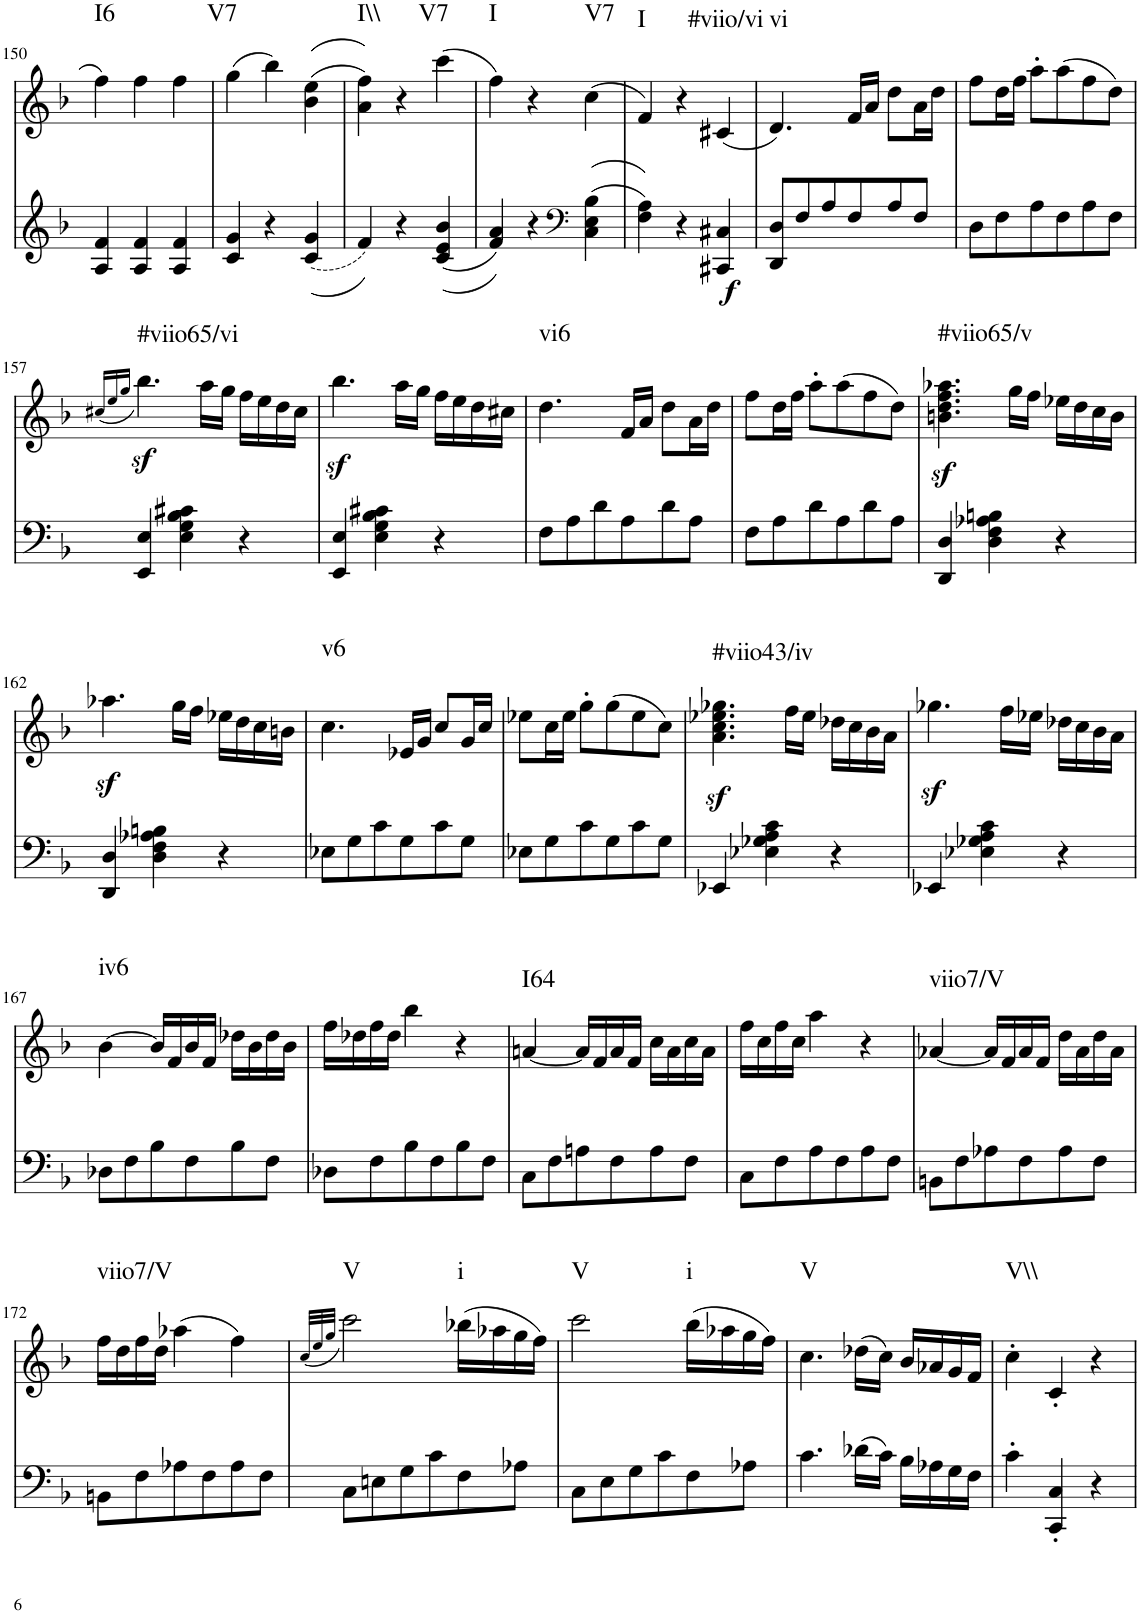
**kern	**kern	**dynam	**harte
*part1	*part1	*part1	*part1
*staff2	*staff1	*staff1/2	*
*I"Piano, Piano right	*	*	*
*I'Pno.	*	*	*
!!LO:PB:g=z
*clefG2	*clefG2	*	*
*k[b-]	*k[b-]	*	*
*M3/4	*M3/4	*	*
=150	=150	=150	=150
!	!	!	!LO:H:kt=I6
4A/ 4f/	4ff\	.	N
4A/ 4f/	4ff\	.	.
4A/ 4f/	4ff\	.	.
=151	=151	=151	=151
!	!	!	!LO:H:kt=V7
4c/ 4g/	(4gg\	.	N
4r	4bb-\)	.	.
4c/ 4g/	((4b-\ 4ee\	.	.
=152	=152	=152	=152
!	!	!	!LO:H:kt=I\\
4f/	4a\ 4ff\))	.	N
4r	4r	.	.
!	!	!	!LO:H:kt=V7
4c/ 4e/ 4b-/	(4ccc\	.	N
=153	=153	=153	=153
!	!	!	!LO:H:kt=I
4f/ 4a/	4ff\)	.	N
4r	4r	.	.
*clefF4	*	*	*
!	!	!	!LO:H:kt=V7
4C\ 4E\ 4B-\	(4cc\	.	N
=154	=154	=154	=154
!	!	!	!LO:H:kt=I
4F\ 4A\	4f/)	.	N
4r	4r	.	.
!	!	!LO:DY:b=2	!LO:H:kt=#viio/vi
4CC#X/ 4C#X/	(4c#X/	f	N
=155	=155	=155	=155
!	!	!	!LO:H:kt=vi
8DD/ 8D/L	4.d/)	.	N
8F/	.	.	.
8A/	.	.	.
8F/	16f/LL	.	.
.	16a/JJ	.	.
8A/	8dd\L	.	.
8F/J	16a\L	.	.
.	16dd\JJ	.	.
=156	=156	=156	=156
8D\L	8ff\L	.	.
8F\	16dd\L	.	.
.	16ff\JJ	.	.
8A\	8aa'\L	.	.
8F\	(8aa\	.	.
8A\	8ff\	.	.
8F\J	8dd\J)	.	.
!!LO:LB:g=z
=157	=157	=157	=157
.	(16qcc#X/LL	.	.
.	16qee/	.	.
.	16qgg/JJ	.	.
!	!	!LO:DY:b	!LO:H:kt=#viio65/vi
4EE/ 4E/	4.bb-\)	sf	N
4E\ 4G\ 4B-\ 4c#X\	.	.	.
.	16aa\LL	.	.
.	16gg\JJ	.	.
4r	16ff\LL	.	.
.	16ee\	.	.
.	16dd\	.	.
.	16cc#\JJ	.	.
=158	=158	=158	=158
4EE/ 4E/	4.bb-z<\	.	.
4E\ 4G\ 4B-\ 4c#X\	.	.	.
.	16aa\LL	.	.
.	16gg\JJ	.	.
4r	16ff\LL	.	.
.	16ee\	.	.
.	16dd\	.	.
.	16cc#X\JJ	.	.
=159	=159	=159	=159
!	!	!	!LO:H:kt=vi6
8F\L	4.dd\	.	N
8A\	.	.	.
8d\	.	.	.
8A\	16f/LL	.	.
.	16a/JJ	.	.
8d\	8dd\L	.	.
8A\J	16a\L	.	.
.	16dd\JJ	.	.
=160	=160	=160	=160
8F\L	8ff\L	.	.
8A\	16dd\L	.	.
.	16ff\JJ	.	.
8d\	8aa'\L	.	.
8A\	(8aa\	.	.
8d\	8ff\	.	.
8A\J	8dd\J)	.	.
=161	=161	=161	=161
!	!	!LO:DY:b	!LO:H:kt=#viio65/v
4DD/ 4D/	4.bn\ 4.dd\ 4.ff\ 4.aa-X\	sf	N
4D\ 4F\ 4A-X\ 4Bn\	.	.	.
.	16gg\LL	.	.
.	16ff\JJ	.	.
4r	16ee-X\LL	.	.
.	16dd\	.	.
.	16cc\	.	.
.	16b\JJ	.	.
!!LO:LB:g=z
=162	=162	=162	=162
4DD/ 4D/	4.aa-Xz<\	.	.
4D\ 4F\ 4A-X\ 4Bn\	.	.	.
.	16gg\LL	.	.
.	16ff\JJ	.	.
4r	16ee-X\LL	.	.
.	16dd\	.	.
.	16cc\	.	.
.	16bn\JJ	.	.
=163	=163	=163	=163
!	!	!	!LO:H:kt=v6
8E-X\L	4.cc\	.	N
8G\	.	.	.
8c\	.	.	.
8G\	16e-X/LL	.	.
.	16g/JJ	.	.
8c\	8cc/L	.	.
8G\J	16g/L	.	.
.	16cc/JJ	.	.
=164	=164	=164	=164
8E-X\L	8ee-X\L	.	.
8G\	16cc\L	.	.
.	16ee-\JJ	.	.
8c\	8gg'\L	.	.
8G\	(8gg\	.	.
8c\	8ee-\	.	.
8G\J	8cc\J)	.	.
=165	=165	=165	=165
!	!	!LO:DY:b	!LO:H:kt=#viio43/iv
4EE-X/	4.a\ 4.cc\ 4.ee-X\ 4.gg-X\	sf	N
4E-X\ 4G-X\ 4A\ 4c\	.	.	.
.	16ff\LL	.	.
.	16ee-\JJ	.	.
4r	16dd-X\LL	.	.
.	16cc\	.	.
.	16b-\	.	.
.	16a\JJ	.	.
=166	=166	=166	=166
4EE-X/	4.gg-Xz<\	.	.
4E-X\ 4G-X\ 4A\ 4c\	.	.	.
.	16ff\LL	.	.
.	16ee-X\JJ	.	.
4r	16dd-X\LL	.	.
.	16cc\	.	.
.	16b-\	.	.
.	16a\JJ	.	.
!!LO:LB:g=z
=167	=167	=167	=167
!	!	!	!LO:H:kt=iv6
8D-X\L	[4b-\	.	N
8F\	.	.	.
8B-\	16b-/LL]	.	.
.	16f/	.	.
8F\	16b-/	.	.
.	16f/JJ	.	.
8B-\	16dd-X\LL	.	.
.	16b-\	.	.
8F\J	16dd-\	.	.
.	16b-\JJ	.	.
=168	=168	=168	=168
8D-X\L	16ff\LL	.	.
.	16dd-X\	.	.
8F\	16ff\	.	.
.	16dd-\JJ	.	.
8B-\	4bb-\	.	.
8F\	.	.	.
8B-\	4r	.	.
8F\J	.	.	.
=169	=169	=169	=169
!	!	!	!LO:H:kt=I64
8C\L	[4an/	.	N
8F\	.	.	.
8An\	16a/LL]	.	.
.	16f/	.	.
8F\	16a/	.	.
.	16f/JJ	.	.
8A\	16cc\LL	.	.
.	16a\	.	.
8F\J	16cc\	.	.
.	16a\JJ	.	.
=170	=170	=170	=170
8C\L	16ff\LL	.	.
.	16cc\	.	.
8F\	16ff\	.	.
.	16cc\JJ	.	.
8A\	4aa\	.	.
8F\	.	.	.
8A\	4r	.	.
8F\J	.	.	.
=171	=171	=171	=171
!	!	!	!LO:H:kt=viio7/V
8BBn\L	[4a-X/	.	N
8F\	.	.	.
8A-X\	16a-/LL]	.	.
.	16f/	.	.
8F\	16a-/	.	.
.	16f/JJ	.	.
8A-\	16dd\LL	.	.
.	16a-\	.	.
8F\J	16dd\	.	.
.	16a-\JJ	.	.
!!LO:LB:g=z
=172	=172	=172	=172
!	!	!	!LO:H:kt=viio7/V
8BBn\L	16ff\LL	.	N
.	16dd\	.	.
8F\	16ff\	.	.
.	16dd\JJ	.	.
8A-X\	(4aa-X\	.	.
8F\	.	.	.
8A-\	4ff\)	.	.
8F\J	.	.	.
=173	=173	=173	=173
.	(32qcc/LLL	.	.
.	32qee/	.	.
.	32qgg/JJJ	.	.
!	!	!	!LO:H:kt=V
8C\L	2ccc\)	.	N
8En\	.	.	.
8G\	.	.	.
8c\	.	.	.
!	!	!	!LO:H:kt=i
8F\	(16bb-X\LL	.	N
.	16aa-X\	.	.
8A-X\J	16gg\	.	.
.	16ff\JJ)	.	.
=174	=174	=174	=174
!	!	!	!LO:H:kt=V
8C\L	2ccc\	.	N
8E\	.	.	.
8G\	.	.	.
8c\	.	.	.
!	!	!	!LO:H:kt=i
8F\	(16bb-\LL	.	N
.	16aa-X\	.	.
8A-X\J	16gg\	.	.
.	16ff\JJ)	.	.
=175	=175	=175	=175
!	!	!	!LO:H:kt=V
4.c\	4.cc\	.	N
16d-X\LL	(16dd-X\LL	.	.
16c\JJ	16cc\JJ)	.	.
16B-\LL	16b-/LL	.	.
16A-X\	16a-X/	.	.
16G\	16g/	.	.
16F\JJ	16f/JJ	.	.
=176	=176	=176	=176
!	!	!	!LO:H:kt=V\\
4c'\	4cc'\	.	N
4CC/' 4C/'	4c'/	.	.
4r	4r	.	.
=	=	=	=
*-	*-	*-	*-
